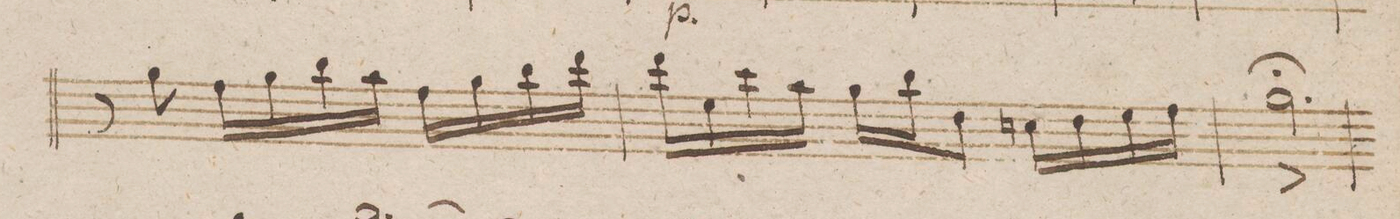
**kern	**dynam
*I"Fagotto 1mo	*
*clefF4	*
*k[b-e-]	*
*met(c)	*
*M3/4	*
8r	.
8B-\	.
16A\LL	.
16B-\	.
16d\	.
16c\JJ	.
16A\LL	.
16B-\	.
16d\	.
16f\JJ	.
=118	=118
16f\LL	.
16G\	.
16e-\	.
16c\JJ	.
16B-\LL	.
16d\J	.
8F\J	.
16En\LL	.
16F\	.
16G\	.
16A\JJ	.
=119	=119
2.B-^<;>\	.
=120	=120
*-	*-
